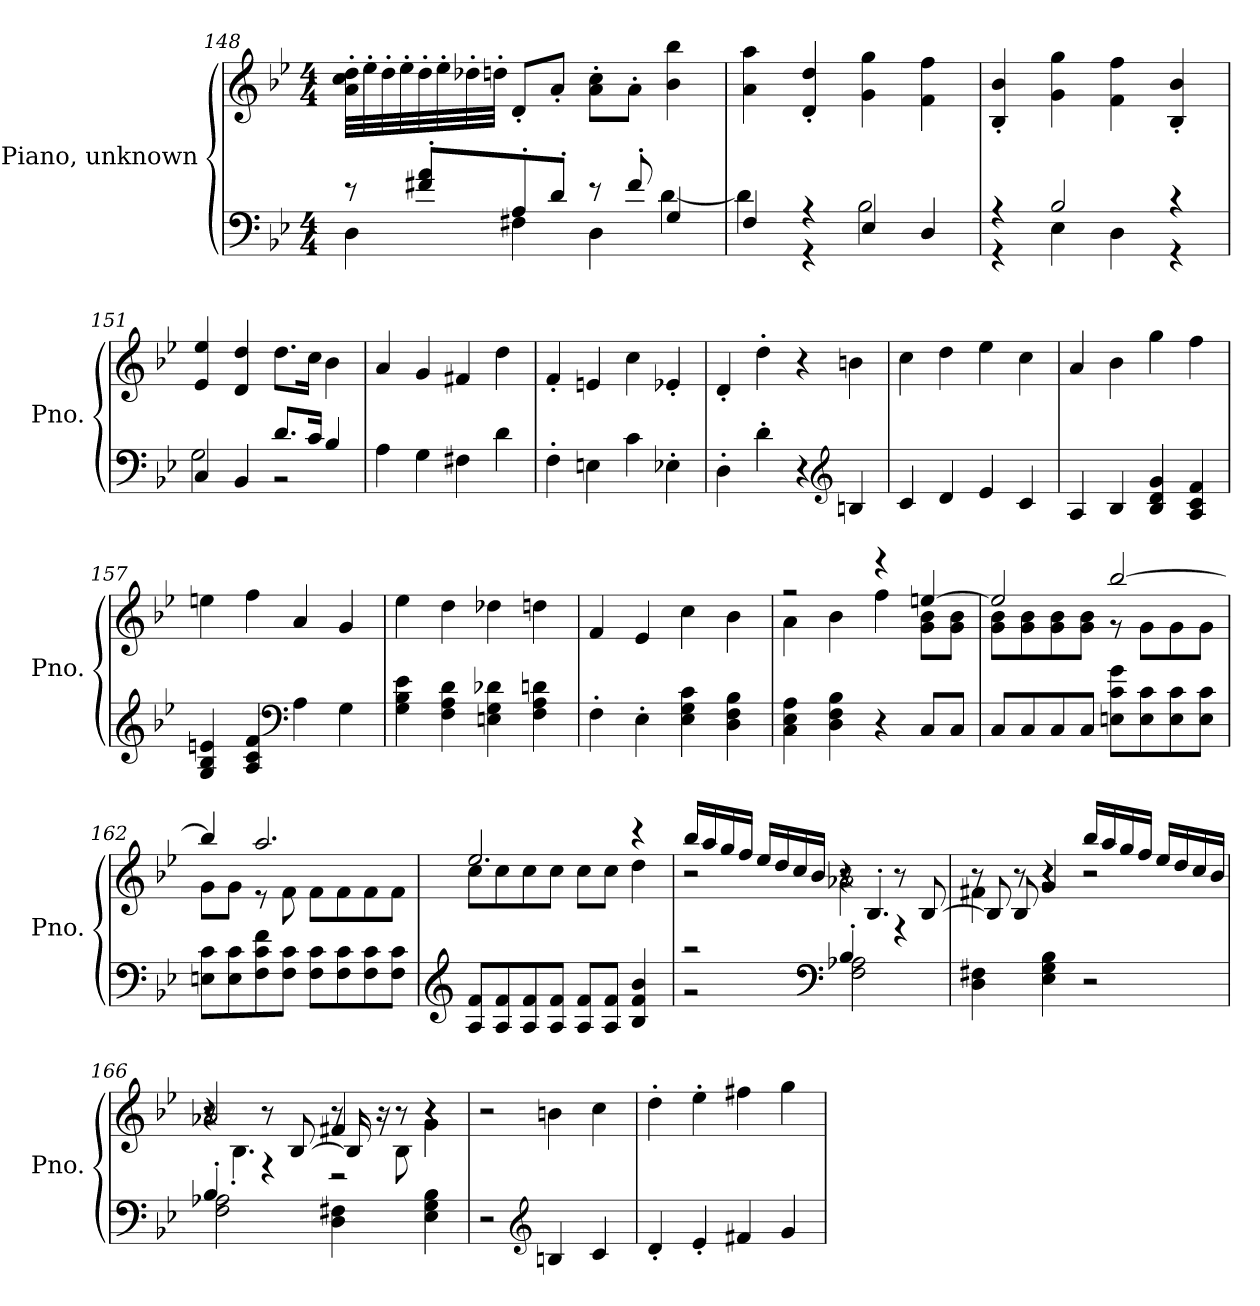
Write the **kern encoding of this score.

**kern	**kern
*part1	*part1
*staff2	*staff1
*I"Piano, unknown	*
*I'Pno.	*
!!LO:LB:g=z
*clefF4	*clefG2
*k[b-e-]	*k[b-e-]
*M4/4	*M4/4
=148	=148
*^	*
8r	4D\	32a\' 32cc\' 32dd\'LLL
.	.	32ee-'\
.	.	32dd'\
.	.	32ee-'\
8f#X/' 8a/'L	.	32dd'\
.	.	32ee-'\
.	.	32dd-X'\
.	.	32ddn'\JJJ
8A'/	4F#X\	8d'/L
8d'/J	.	8a'/J
8r	4D\	8a\' 8cc\'L
8f#'/	.	8a'\J
4G/	[4d\	4b-\ 4bb-\
=149	=149	=149
4F/	4d\]	4a\ 4aa\
4r	4r	4d/' 4dd/'
4E-/	2B-\	4g\ 4gg\
4D/	.	4f\ 4ff\
=150	=150	=150
4r	4r	4B-/' 4b-/'
2B-/	4E-\	4g\ 4gg\
.	4D\	4f\ 4ff\
4r	4r	4B-/' 4b-/'
=151	=151	=151
4C/	2G\	4e-/ 4ee-/
4BB-/	.	4d/ 4dd/
8.d/L	2r	8.dd\L
16c/Jk	.	16cc\Jk
4B-/	.	4b-\
*v	*v	*
=152	=152
4A\	4a/
4G\	4g/
4F#X\	4f#X/
4d\	4dd\
!!LO:LB:g=z
=153	=153
4F'\	4f'/
4En\	4en/
4c\	4cc\
4E-X'\	4e-X'/
=154	=154
4D'\	4d'/
4d'\	4dd'\
4r	4r
*clefG2	*
4Bn/	4bn\
=155	=155
4c/	4cc\
4d/	4dd\
4e-/	4ee-\
4c/	4cc\
=156	=156
4A/	4a/
4B-/	4b-\
4B-/ 4d/ 4g/	4gg\
4A/ 4c/ 4f/	4ff\
=157	=157
4G/ 4B-/ 4en/	4een\
4A/ 4c/ 4f/	4ff\
*clefF4	*
4A\	4a/
4G\	4g/
=158	=158
4G\ 4B-\ 4e-\	4ee-\
4F\ 4A\ 4d\	4dd\
4En\ 4G\ 4d-X\	4dd-X\
4F\ 4A\ 4dn\	4ddn\
=159	=159
4F'\	4f/
4E-'\	4e-/
4E-\ 4G\ 4c\	4cc\
4D\ 4F\ 4B-\	4b-\
!!LO:LB:g=z
=160	=160
*	*^
4C\ 4E-\ 4A\	2r	4a\
4D\ 4F\ 4B-\	.	4b-\
4r	4r	4ff\
8C/L	[4een/	8g\ 8b-\L
8C/J	.	8g\ 8b-\J
=161	=161	=161
8C/L	2ee/]	8g\ 8b-\L
8C/	.	8g\ 8b-\
8C/	.	8g\ 8b-\
8C/J	.	8g\ 8b-\J
8En\ 8c\ 8g\L	[2bb-/	8r
8E\ 8c\	.	8g\L
8E\ 8c\	.	8g\
8E\ 8c\J	.	8g\J
=162	=162	=162
8En\ 8c\L	4bb-/]	8g\L
8E\ 8c\	.	8g\J
8F\ 8c\ 8f\	2.aa/	8r
8F\ 8c\J	.	8f\
8F\ 8c\L	.	8f\L
8F\ 8c\	.	8f\
8F\ 8c\	.	8f\
8F\ 8c\J	.	8f\J
=163	=163	=163
*clefG2	*	*
8A/ 8f/L	2.ee-/	8cc\L
8A/ 8f/	.	8cc\
8A/ 8f/	.	8cc\
8A/ 8f/J	.	8cc\J
8A/ 8f/L	.	8cc\L
8A/ 8f/J	.	8cc\J
4B-/ 4f/ 4b-/	4r	4dd\
!!LO:LB:g=z
=164	=164	=164
*^	*	*^
2r	2r	16bb-/LL	2r	2r
.	.	16aa/	.	.
.	.	16gg/	.	.
.	.	16ff/JJ	.	.
.	.	16ee-/LL	.	.
.	.	16dd/	.	.
.	.	16cc/	.	.
.	.	16b-/JJ	.	.
*clefF4	*	*	*	*
4B-'/	2F\ 2A-X\	8r	2a-X\	4r
.	.	4.B-'/	.	.
4r	.	.	.	8r
.	.	.	.	[8B-/
*v	*v	*	*	*
=165	=165	=165	=165
4D\ 4F#X\	8r	4f#X\	8B-/]
.	8B-/	.	8r
4E-\ 4G\ 4B-\	4g/	4r	4r
2r	16bb-/LL	2r	2r
.	16aa/	.	.
.	16gg/	.	.
.	16ff/JJ	.	.
.	16ee-/LL	.	.
.	16dd/	.	.
.	16cc/	.	.
.	16b-/JJ	.	.
=166	=166	=166	=166
*^	*	*	*
4B-'/	2F\ 2A-X\	2a-X/	8r	4r
.	.	.	4.B-'\	.
4r	.	.	.	8r
.	.	.	.	[8B-/
2r	4D\ 4F#X\	4f#X/	8r	16B-/]
.	.	.	.	16r
.	.	.	8B-\	8r
.	4E-\ 4G\ 4B-\	4r	4g\	4r
*v	*v	*	*	*
*	*v	*v	*v
!!LO:PB:g=z
=167	=167
2r	2r
*clefG2	*
4Bn/	4bn\
4c/	4cc\
=168	=168
4d'/	4dd'\
4e-'/	4ee-'\
4f#X/	4ff#X\
4g/	4gg\
=	=
*-	*-
